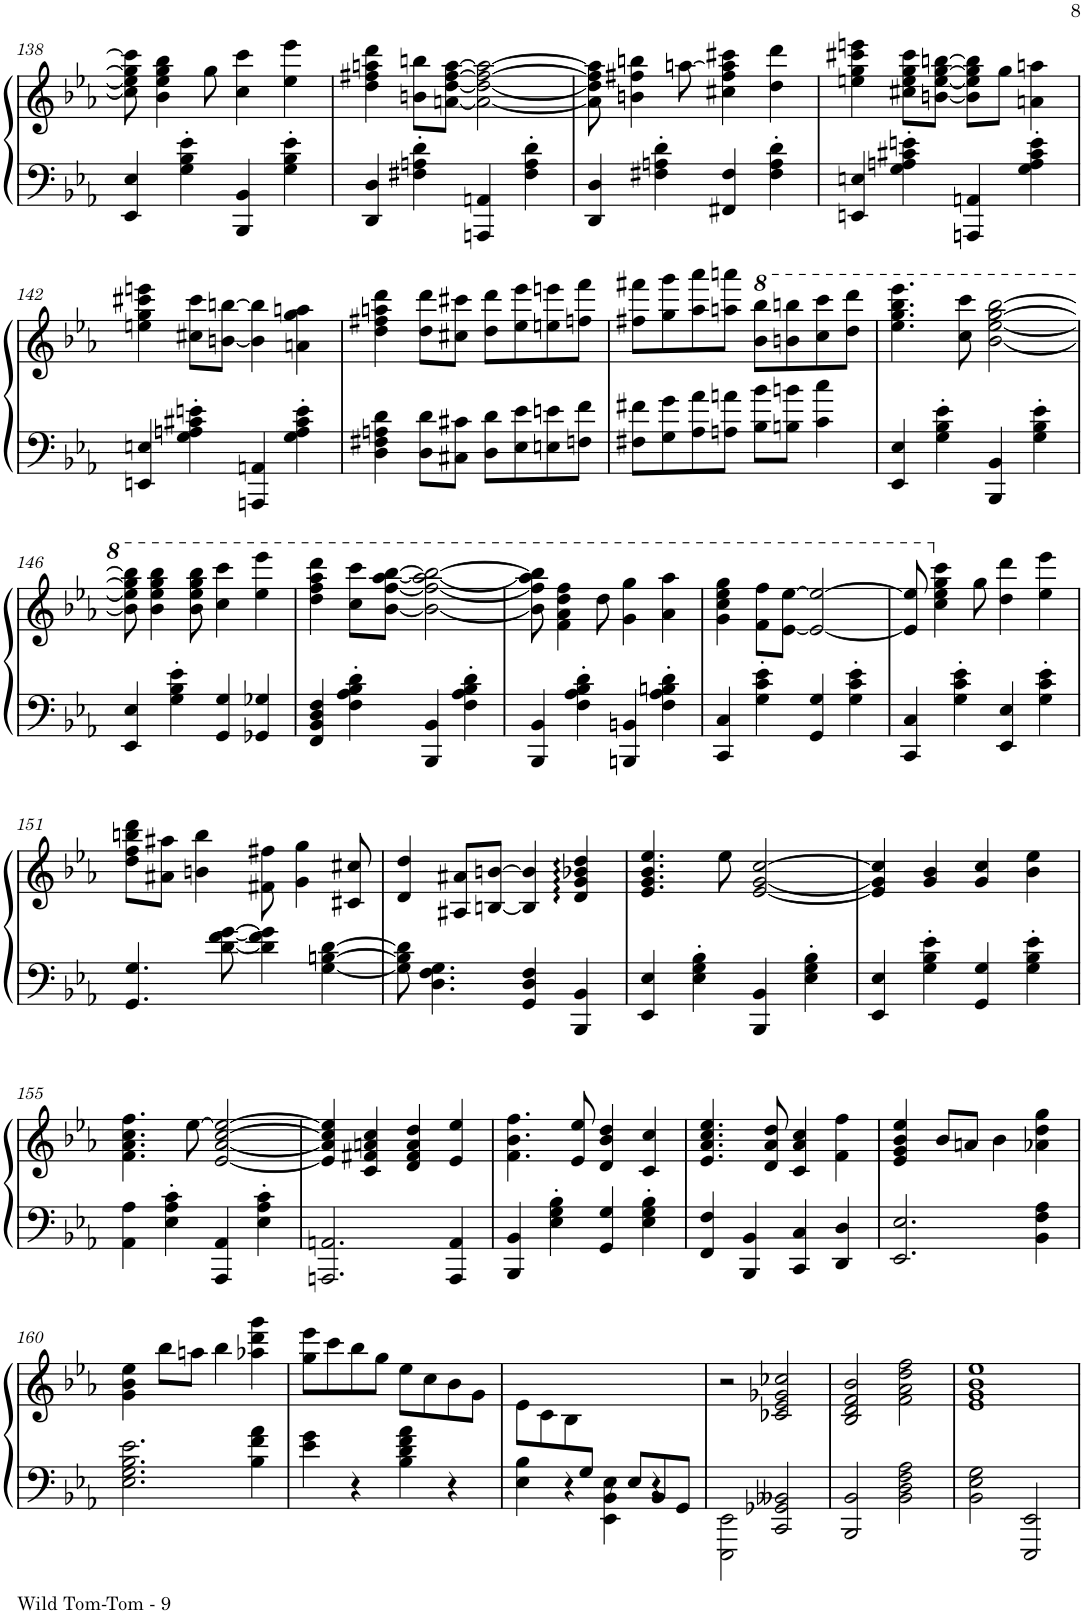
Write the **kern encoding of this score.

**kern	**kern
*part1	*part1
*staff2	*staff1
*I"Piano	*
*I'Pno.	*
!!LO:PB:g=z
*clefF4	*clefG2
*k[b-e-a-]	*k[b-e-a-]
*M4/4	*M4/4
*met(c)	*met(c)
=138	=138
4EE-/ 4E-/	8cc\] 8ee-\] 8gg\] 8ccc\]
.	4b-\ 4ee-\ 4gg\ 4bb-\
4G\' 4B-\' 4e-\'	.
.	8gg\
4BBB-/ 4BB-/	4cc\ 4ccc\
4G\' 4B-\' 4e-\'	4ee-\ 4eee-\
=139	=139
4DD/ 4D/	4dd\ 4ff#X\ 4aan\ 4ddd\
4F#X\' 4An\' 4d\'	8bn\ 8bbn\L
.	[8an\ [8dd\ [8ff#\ [8aa\J
4AAAn/ 4AAn/	2a\_ 2dd\_ 2ff#\_ 2aa\_
4F#\' 4A\' 4d\'	.
=140	=140
4DD/ 4D/	8a\] 8dd\] 8ff#\] 8aa\]
.	4bn\ 4ff#X\ 4bbn\
4F#X\' 4An\' 4d\'	.
.	[8aan\
4FF#X/ 4F#/	4cc#X\ 4ff#\ 4aa\] 4ccc#X\
4F#\' 4A\' 4d\'	4dd\ 4ddd\
=141	=141
4EEn/ 4En/	4een\ 4gg\ 4ccc#X\ 4eeen\
4G\' 4An\' 4c#X\' 4en\'	8cc#X\ 8ee\ 8gg\ 8ccc#\L
.	[8bn\ [8ee\ [8gg\ [8bbn\J
4AAAn/ 4AAn/	8b\] 8ee\] 8gg\] 8bb\]L
.	8gg\J
4G\' 4A\' 4c#\' 4e\'	4an\ 4aan\
!!LO:LB:g=z
=142	=142
4EEn/ 4En/	4een\ 4gg\ 4ccc#X\ 4eeen\
4G\' 4An\' 4c#X\' 4en\'	8cc#X\ 8ccc#\L
.	[8bn\ [8bbn\J
4AAAn/ 4AAn/	4b\] 4bb\]
4G\' 4A\' 4c#\' 4e\'	4an\ 4gg\ 4aan\
=143	=143
4D\ 4F#X\ 4An\ 4d\	4dd\ 4ff#X\ 4aan\ 4ddd\
8D\ 8d\L	8dd\ 8ddd\L
8C#X\ 8c#X\J	8cc#X\ 8ccc#X\J
8D\ 8d\L	8dd\ 8ddd\L
8E-\ 8e-\	8ee-\ 8eee-\
8En\ 8en\	8een\ 8eeen\
8Fn\ 8f\J	8ffn\ 8fff\J
=144	=144
8F#X\ 8f#X\L	8ff#X\ 8fff#X\L
8G\ 8g\	8gg\ 8ggg\
8A-\ 8a-\	8aa-\ 8aaa-\
8An\ 8an\J	8aan\ 8aaan\J
*	*8va
8B-\ 8b-\L	8bb-\ 8bbb-\L
8Bn\ 8bn\J	8bbn\ 8bbbn\
4c\ 4cc\	8ccc\ 8cccc\
.	8ddd\ 8dddd\J
=145	=145
4EE-/ 4E-/	4.eee-\ 4.ggg\ 4.bbb-\ 4.eeee-\
4G\' 4B-\' 4e-\'	.
.	8ccc\ 8cccc\
4BBB-/ 4BB-/	[2bb-\ [2eee-\ [2ggg\ [2bbb-\
4G\' 4B-\' 4e-\'	.
!!LO:LB:g=z
=146	=146
4EE-/ 4E-/	8bb-\] 8eee-\] 8ggg\] 8bbb-\]
.	4bb-\ 4eee-\ 4ggg\ 4bbb-\
4G\' 4B-\' 4e-\'	.
.	8bb-\ 8eee-\ 8ggg\ 8bbb-\
4GG/ 4G/	4ccc\ 4cccc\
4GG-X/ 4G-X/	4eee-\ 4eeee-\
=147	=147
4FF/ 4BB-/ 4D/ 4F/	4ddd\ 4fff\ 4aaa-\ 4dddd\
4F\' 4A-\' 4B-\' 4d\'	8ccc\ 8cccc\L
.	[8bb-\ [8fff\ [8aaa-\ [8bbb-\J
4BBB-/ 4BB-/	2bb-\_ 2fff\_ 2aaa-\_ 2bbb-\_
4F\' 4A-\' 4B-\' 4d\'	.
=148	=148
4BBB-/ 4BB-/	8bb-\] 8fff\] 8aaa-\] 8bbb-\]
.	4ff\ 4aa-\ 4ddd\ 4fff\
4F\' 4A-\' 4B-\' 4d\'	.
.	8ddd\
4BBBn/ 4BBn/	4gg\ 4ggg\
4F\' 4A-\' 4Bn\' 4d\'	4aa-\ 4aaa-\
=149	=149
4CC/ 4C/	4gg\ 4ccc\ 4eee-\ 4ggg\
4G\' 4c\' 4e-\'	8ff\ 8fff\L
.	[8ee-\ [8eee-\J
4GG/ 4G/	2ee-/_ 2eee-/_
4G\' 4c\' 4e-\'	.
=150	=150
4CC/ 4C/	8ee-/] 8eee-/]
*	*X8va
.	4cc\ 4ee-\ 4gg\ 4ccc\
4G\' 4c\' 4e-\'	.
.	8gg\
4EE-/ 4E-/	4dd\ 4ddd\
4G\' 4c\' 4e-\'	4ee-\ 4eee-\
!!LO:LB:g=z
=151	=151
4.GG/ 4.G/	8dd\ 8ff\ 8bbn\ 8ddd\L
.	8a#X\ 8aa#X\J
.	4bn\ 4bb\
[8d\ [8f\ [8g\	.
4d\] 4f\] 4g\]	8f#X\ 8ff#X\
.	4g\ 4gg\
[4G\ [4Bn\ [4d\	.
.	8c#X/ 8cc#X/
=152	=152
8G\] 8B\] 8d\]	4d/ 4dd/
4.D\ 4.F\ 4.G\	.
.	8A#X/ 8a#X/L
.	[8Bn/ [8bn/J
4GG/ 4D/ 4F/	4B/] 4b/]
4BBB-/ 4BB-/	4d/: 4g/: 4b-X/: 4dd/:
=153	=153
4EE-/ 4E-/	4.e-/ 4.g/ 4.b-/ 4.ee-/
4E-\' 4G\' 4B-\'	.
.	8ee-\
4BBB-/ 4BB-/	[2e-/ [2g/ [2cc/
4E-\' 4G\' 4B-\'	.
=154	=154
4EE-/ 4E-/	4e-/] 4g/] 4cc/]
4G\' 4B-\' 4e-\'	4g/ 4b-/
4GG/ 4G/	4g/ 4cc/
4G\' 4B-\' 4e-\'	4b-\ 4ee-\
!!LO:LB:g=z
=155	=155
4AA-\ 4A-\	4.f\ 4.a-\ 4.cc\ 4.ff\
4E-\' 4A-\' 4c\'	.
.	[8ee-\
4AAA-/ 4AA-/	[2e-/ [2a-/ [2cc/ 2ee-/_
4E-\' 4A-\' 4c\'	.
=156	=156
2.AAAn/ 2.AAn/	4e-/] 4a-/] 4cc/] 4ee-/]
.	4c/ 4f#X/ 4an/ 4cc/
.	4d/ 4f#/ 4a/ 4dd/
4AAA/ 4AA/	4e-/ 4ee-/
=157	=157
4BBB-/ 4BB-/	4.f\ 4.b-\ 4.ff\
4E-\' 4G\' 4B-\'	.
.	8e-/ 8ee-/
4GG/ 4G/	4d/ 4b-/ 4dd/
4E-\' 4G\' 4B-\'	4c/ 4cc/
=158	=158
4FF/ 4F/	4.e-/ 4.a-/ 4.cc/ 4.ee-/
4BBB-/ 4BB-/	.
.	8d/ 8a-/ 8dd/
4CC/ 4C/	4c/ 4a-/ 4cc/
4DD/ 4D/	4f\ 4ff\
=159	=159
2.EE-/ 2.E-/	4e-/ 4g/ 4b-/ 4ee-/
.	8b-/L
.	8an/J
.	4b-\
4BB-\ 4F\ 4A-\	4a-X\ 4dd\ 4gg\
!!LO:LB:g=z
=160	=160
2.E-\ 2.G\ 2.B-\ 2.e-\	4g\ 4b-\ 4ee-\
.	8bb-\L
.	8aan\J
.	4bb-\
4B-\ 4f\ 4a-\	4aa-X\ 4ddd\ 4ggg\
=161	=161
4e-\ 4g\	8gg\ 8eee-\L
.	8ccc\
4r	8bb-\
.	8gg\J
4B-\ 4d\ 4f\ 4a-\	8ee-\L
.	8cc\
4r	8b-\
.	8g\J
=162	=162
*^	*
4.ryy	4E-\ 4B-\	8e-\L
.	.	8c\
.	4r	8B-\
8G/J	.	8ryy
8ryy	4EE-\ 4BB-\ 4E-\	8r
8E-/L	.	4.ryy
8BB-/	4r	.
8GG/J	.	.
*v	*v	*
=163	=163
2EEE-\ 2EE-\	2r
2CC/ 2GG-X/ 2BB--X/	2c-X/ 2e-/ 2g-X/ 2cc-X/
=164	=164
2BBB-/ 2BB-/	2B-/ 2d/ 2f/ 2b-/
2BB-\ 2D\ 2F\ 2A-\	2f\ 2a-\ 2dd\ 2ff\
=165	=165
2BB-\ 2E-\ 2G\	1e- 1g 1b- 1ee-
2EEE-/ 2EE-/	.
=	=
*-	*-
